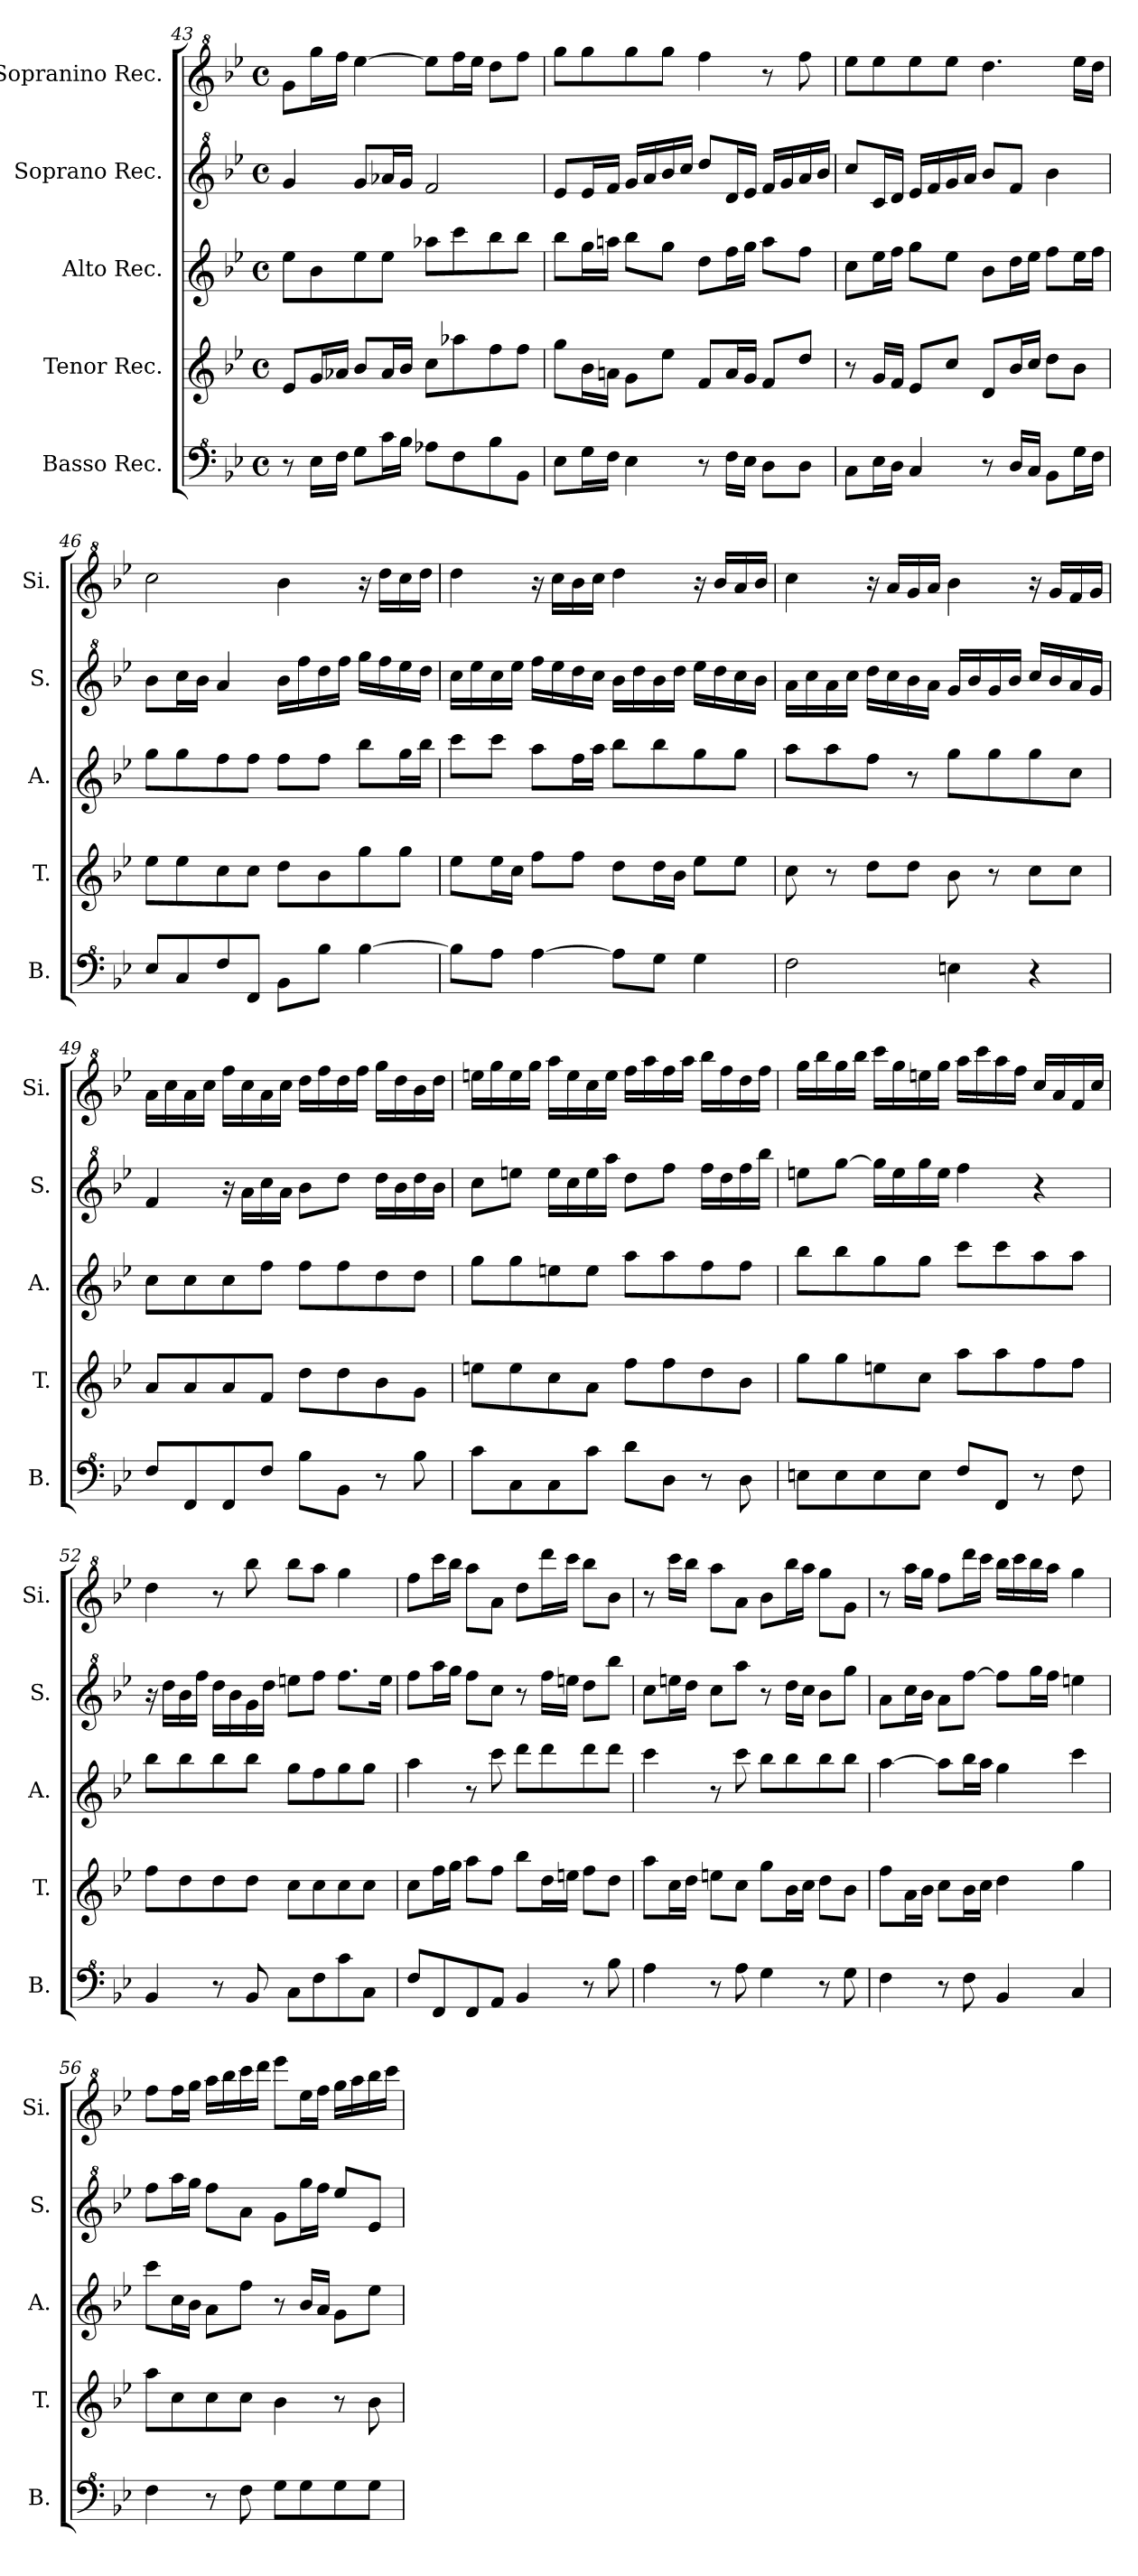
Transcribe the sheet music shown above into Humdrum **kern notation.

**kern	**kern	**kern	**kern	**kern
*part5	*part4	*part3	*part2	*part1
*staff5	*staff4	*staff3	*staff2	*staff1
*I"Basso Rec.	*I"Tenor Rec.	*I"Alto Rec.	*I"Soprano Rec.	*I"Sopranino Rec.
*I'B.	*I'T.	*I'A.	*I'S.	*I'Si.
*clefF^4	*clefG2	*clefG2	*clefG^2	*clefG^2
*k[b-e-]	*k[b-e-]	*k[b-e-]	*k[b-e-]	*k[b-e-]
*M4/4	*M4/4	*M4/4	*M4/4	*M4/4
*met(c)	*met(c)	*met(c)	*met(c)	*met(c)
=43	=43	=43	=43	=43
8r	8e-/L	8ee-\L	4gg/	8gg\L
16e-\LL	16g/L	8b-\	.	16ggg\L
16f\JJ	16a-X/JJ	.	.	16fff\JJ
8g\L	8b-/L	8ee-\	8gg/L	[4eee-\
16cc\L	16a-/L	8ee-\J	16aa-X/L	.
16b-\JJ	16b-/JJ	.	16gg/JJ	.
8a-X\L	8cc\L	8aa-X\L	2ff/	8eee-\L]
8f\	8aa-X\	8ccc\	.	16fff\L
.	.	.	.	16eee-\JJ
8b-\	8ff\	8bb-\	.	8ddd\L
8B-\J	8ff\J	8bb-\J	.	8fff\J
!!LO:LB:g=z
=44	=44	=44	=44	=44
8e-\L	8gg\L	8bb-\L	8ee-/L	8ggg\L
16g\L	16b-\L	16gg\L	16ee-/L	8ggg\
16f\JJ	16an\JJ	16aan\JJ	16ff/JJ	.
4e-\	8g\L	8bb-\L	16gg/LL	8ggg\
.	.	.	16aa/	.
.	8ee-\J	8gg\J	16bb-/	8ggg\J
.	.	.	16ccc/JJ	.
8r	8f/L	8dd\L	8ddd/L	4fff\
16f\LL	16a/L	16ff\L	16dd/L	.
16e-\JJ	16g/JJ	16gg\JJ	16ee-/JJ	.
8d\L	8f/L	8aa\L	16ff/LL	8r
.	.	.	16gg/	.
8d\J	8dd/J	8ff\J	16aa/	8fff\
.	.	.	16bb-/JJ	.
=45	=45	=45	=45	=45
8c\L	8r	8cc\L	8ccc/L	8eee-\L
16e-\L	16g/LL	16ee-\L	16cc/L	8eee-\
16d\JJ	16f/JJ	16ff\JJ	16dd/JJ	.
4c/	8e-/L	8gg\L	16ee-/LL	8eee-\
.	.	.	16ff/	.
.	8cc/J	8ee-\J	16gg/	8eee-\J
.	.	.	16aa/JJ	.
8r	8d/L	8b-\L	8bb-/L	4.ddd\
16d/LL	16b-/L	16dd\L	8ff/J	.
16c/JJ	16cc/JJ	16ee-\JJ	.	.
8B-\L	8dd\L	8ff\L	4bb-\	.
16g\L	8b-\J	16ee-\L	.	16eee-\LL
16f\JJ	.	16ff\JJ	.	16ddd\JJ
=46	=46	=46	=46	=46
8e-/L	8ee-\L	8gg\L	8bb-\L	2ccc\
8c/	8ee-\	8gg\	16ccc\L	.
.	.	.	16bb-\JJ	.
8f/	8cc\	8ff\	4aa/	.
8F/J	8cc\J	8ff\J	.	.
8B-\L	8dd\L	8ff\L	16bb-\LL	4bb-\
.	.	.	16fff\	.
8b-\J	8b-\	8ff\J	16ddd\	.
.	.	.	16fff\JJ	.
[4b-\	8gg\	8bb-\L	16ggg\LL	16r
.	.	.	16fff\	16ddd\LL
.	8gg\J	16gg\L	16eee-\	16ccc\
.	.	16bb-\JJ	16ddd\JJ	16ddd\JJ
=47	=47	=47	=47	=47
8b-\L]	8ee-\L	8ccc\L	16ccc\LL	4ddd\
.	.	.	16eee-\	.
8a\J	16ee-\L	8ccc\J	16ccc\	.
.	16cc\JJ	.	16eee-\JJ	.
[4a\	8ff\L	8aa\L	16fff\LL	16r
.	.	.	16eee-\	16ccc\LL
.	8ff\J	16ff\L	16ddd\	16bb-\
.	.	16aa\JJ	16ccc\JJ	16ccc\JJ
8a\L]	8dd\L	8bb-\L	16bb-\LL	4ddd\
.	.	.	16ddd\	.
8g\J	16dd\L	8bb-\	16bb-\	.
.	16b-\JJ	.	16ddd\JJ	.
4g\	8ee-\L	8gg\	16eee-\LL	16r
.	.	.	16ddd\	16bb-/LL
.	8ee-\J	8gg\J	16ccc\	16aa/
.	.	.	16bb-\JJ	16bb-/JJ
=48	=48	=48	=48	=48
2f\	8cc\	8aa\L	16aa\LL	4ccc\
.	.	.	16ccc\	.
.	8r	8aa\	16aa\	.
.	.	.	16ccc\JJ	.
.	8dd\L	8ff\J	16ddd\LL	16r
.	.	.	16ccc\	16aa/LL
.	8dd\J	8r	16bb-\	16gg/
.	.	.	16aa\JJ	16aa/JJ
4en\	8b-\	8gg\L	16gg/LL	4bb-\
.	.	.	16bb-/	.
.	8r	8gg\	16gg/	.
.	.	.	16bb-/JJ	.
4r	8cc\L	8gg\	16ccc/LL	16r
.	.	.	16bb-/	16gg/LL
.	8cc\J	8cc\J	16aa/	16ff/
.	.	.	16gg/JJ	16gg/JJ
=49	=49	=49	=49	=49
8f/L	8a/L	8cc\L	4ff/	16aa\LL
.	.	.	.	16ccc\
8F/	8a/	8cc\	.	16aa\
.	.	.	.	16ccc\JJ
8F/	8a/	8cc\	16r	16fff\LL
.	.	.	16aa\LL	16ccc\
8f/J	8f/J	8ff\J	16ccc\	16aa\
.	.	.	16aa\JJ	16ccc\JJ
8b-\L	8dd\L	8ff\L	8bb-\L	16ddd\LL
.	.	.	.	16fff\
8B-\J	8dd\	8ff\	8ddd\J	16ddd\
.	.	.	.	16fff\JJ
8r	8b-\	8dd\	16ddd\LL	16ggg\LL
.	.	.	16bb-\	16ddd\
8b-\	8g\J	8dd\J	16ddd\	16bb-\
.	.	.	16bb-\JJ	16ddd\JJ
!!LO:PB:g=z
=50	=50	=50	=50	=50
8cc\L	8een\L	8gg\L	8ccc\L	16eeen\LL
.	.	.	.	16ggg\
8c\	8ee\	8gg\	8eeen\J	16eee\
.	.	.	.	16ggg\JJ
8c\	8cc\	8een\	16eee\LL	16aaa\LL
.	.	.	16ccc\	16eee\
8cc\J	8a\J	8ee\J	16eee\	16ccc\
.	.	.	16aaa\JJ	16eee\JJ
8dd\L	8ff\L	8aa\L	8ddd\L	16fff\LL
.	.	.	.	16aaa\
8d\J	8ff\	8aa\	8fff\J	16fff\
.	.	.	.	16aaa\JJ
8r	8dd\	8ff\	16fff\LL	16bbb-\LL
.	.	.	16ddd\	16fff\
8d\	8b-\J	8ff\J	16fff\	16ddd\
.	.	.	16bbb-\JJ	16fff\JJ
=51	=51	=51	=51	=51
8en\L	8gg\L	8bb-\L	8eeen\L	16ggg\LL
.	.	.	.	16bbb-\
8e\	8gg\	8bb-\	[8ggg\J	16ggg\
.	.	.	.	16bbb-\JJ
8e\	8een\	8gg\	16ggg\LL]	16cccc\LL
.	.	.	16eee\	16ggg\
8e\J	8cc\J	8gg\J	16ggg\	16eeen\
.	.	.	16eee\JJ	16ggg\JJ
8f/L	8aa\L	8ccc\L	4fff\	16aaa\LL
.	.	.	.	16cccc\
8F/J	8aa\	8ccc\	.	16aaa\
.	.	.	.	16fff\JJ
8r	8ff\	8aa\	4r	16ccc/LL
.	.	.	.	16aa/
8f\	8ff\J	8aa\J	.	16ff/
.	.	.	.	16ccc/JJ
=52	=52	=52	=52	=52
4B-/	8ff\L	8bb-\L	16r	4ddd\
.	.	.	16ddd\LL	.
.	8dd\	8bb-\	16bb-\	.
.	.	.	16fff\JJ	.
8r	8dd\	8bb-\	16ddd\LL	8r
.	.	.	16bb-\	.
8B-/	8dd\J	8bb-\J	16gg\	8bbb-\
.	.	.	16ddd\JJ	.
8c\L	8cc\L	8gg\L	8eeen\L	8bbb-\L
8f\	8cc\	8ff\	8fff\J	8aaa\J
8cc\	8cc\	8gg\	8.fff\L	4ggg\
8c\J	8cc\J	8gg\J	.	.
.	.	.	16eee\Jk	.
=53	=53	=53	=53	=53
8f/L	8cc\L	4aa\	8fff\L	8fff\L
8F/	16ff\L	.	16aaa\L	16cccc\L
.	16gg\JJ	.	16ggg\JJ	16bbb-\JJ
8F/	8aa\L	8r	8fff\L	8aaa\L
8A/J	8ff\J	8ccc\	8ccc\J	8aa\J
4B-/	8bb-\L	8ddd\L	8r	8ddd\L
.	16dd\L	8ddd\	16fff\LL	16dddd\L
.	16een\JJ	.	16eeen\JJ	16cccc\JJ
8r	8ff\L	8ddd\	8ddd\L	8bbb-\L
8b-\	8dd\J	8ddd\J	8bbb-\J	8bb-\J
=54	=54	=54	=54	=54
4a\	8aa\L	4ccc\	8ccc\L	8r
.	16cc\L	.	16eeen\L	16cccc\LL
.	16dd\JJ	.	16ddd\JJ	16bbb-\JJ
8r	8een\L	8r	8ccc\L	8aaa\L
8a\	8cc\J	8ccc\	8aaa\J	8aa\J
4g\	8gg\L	8bb-\L	8r	8bb-\L
.	16b-\L	8bb-\	16ddd\LL	16bbb-\L
.	16cc\JJ	.	16ccc\JJ	16aaa\JJ
8r	8dd\L	8bb-\	8bb-\L	8ggg\L
8g\	8b-\J	8bb-\J	8ggg\J	8gg\J
=55	=55	=55	=55	=55
4f\	8ff\L	[4aa\	8aa\L	8r
.	16a\L	.	16ccc\L	16aaa\LL
.	16b-\JJ	.	16bb-\JJ	16ggg\JJ
8r	8cc\L	8aa\L]	8aa\L	8fff\L
8f\	16b-\L	16bb-\L	[8fff\J	16dddd\L
.	16cc\JJ	16aa\JJ	.	16cccc\JJ
4B-/	4dd\	4gg\	8fff\L]	16bbb-\LL
.	.	.	.	16cccc\
.	.	.	16ggg\L	16bbb-\
.	.	.	16fff\JJ	16aaa\JJ
4c/	4gg\	4ccc\	4eeen\	4ggg\
!!LO:LB:g=z
=56	=56	=56	=56	=56
4f\	8aa\L	8ccc\L	8fff\L	8fff\L
.	8cc\	16cc\L	16aaa\L	16fff\L
.	.	16b-\JJ	16ggg\JJ	16ggg\JJ
8r	8cc\	8a\L	8fff\L	16aaa\LL
.	.	.	.	16bbb-\
8f\	8cc\J	8ff\J	8aa\J	16cccc\
.	.	.	.	16dddd\JJ
8g\L	4b-\	8r	8gg\L	8eeee-\L
8g\	.	16b-/LL	16ggg\L	16eee-\L
.	.	16a/JJ	16fff\JJ	16fff\JJ
8g\	8r	8g\L	8eee-/L	16ggg\LL
.	.	.	.	16aaa\
8g\J	8b-\	8ee-\J	8ee-/J	16bbb-\
.	.	.	.	16cccc\JJ
=	=	=	=	=
*-	*-	*-	*-	*-
